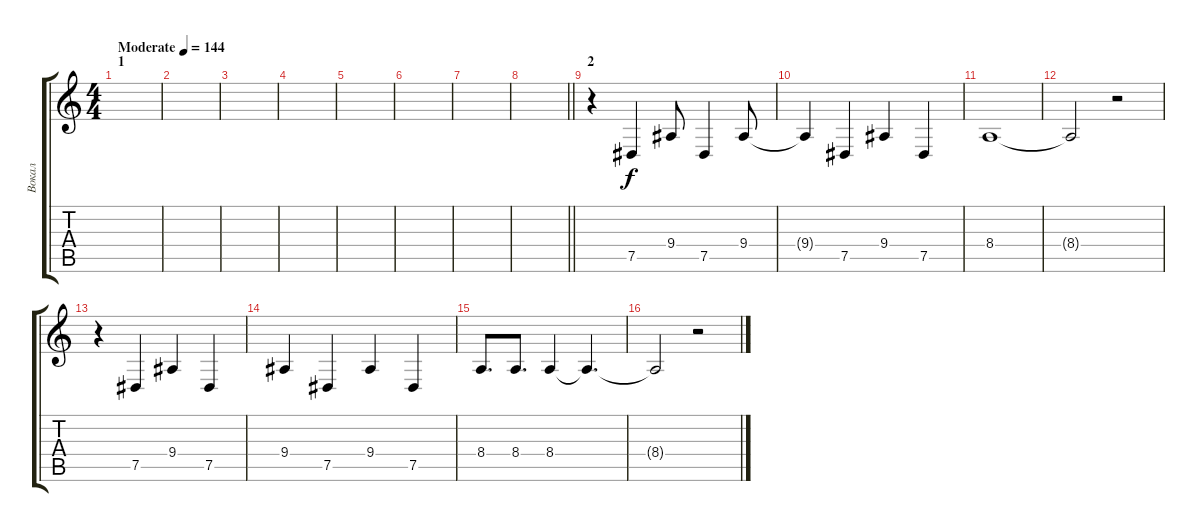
\track ("Вокал" "Вокал") {instrument choiraahs}
\staff {score tabs}
\tuning (Eb4 Bb3 Gb3 Db3 Ab2 Eb2) {hide}
\ts (4 4)
\section ("" "1")
\tempo (144 "Moderate")
\clef g2
\ks c
|
|
|
|
|
|
|
\barLineRight lightlight
|
\section ("" "2")
r.4 7.5.4 9.4.8 7.5.4 9.4.8 |
9.4{t}.4 7.5.4 9.4.4 7.5.4 |
8.4.1 |
8.4{t}.2 r.2 |
r.4 7.5.4 9.4.4 7.5.4 |
9.4.4 7.5.4 9.4.4 7.5.4 |
8.4.8{d} 8.4.8{d} 8.4.4 8.4{t}.4{d} |
8.4{t}.2 r.2
